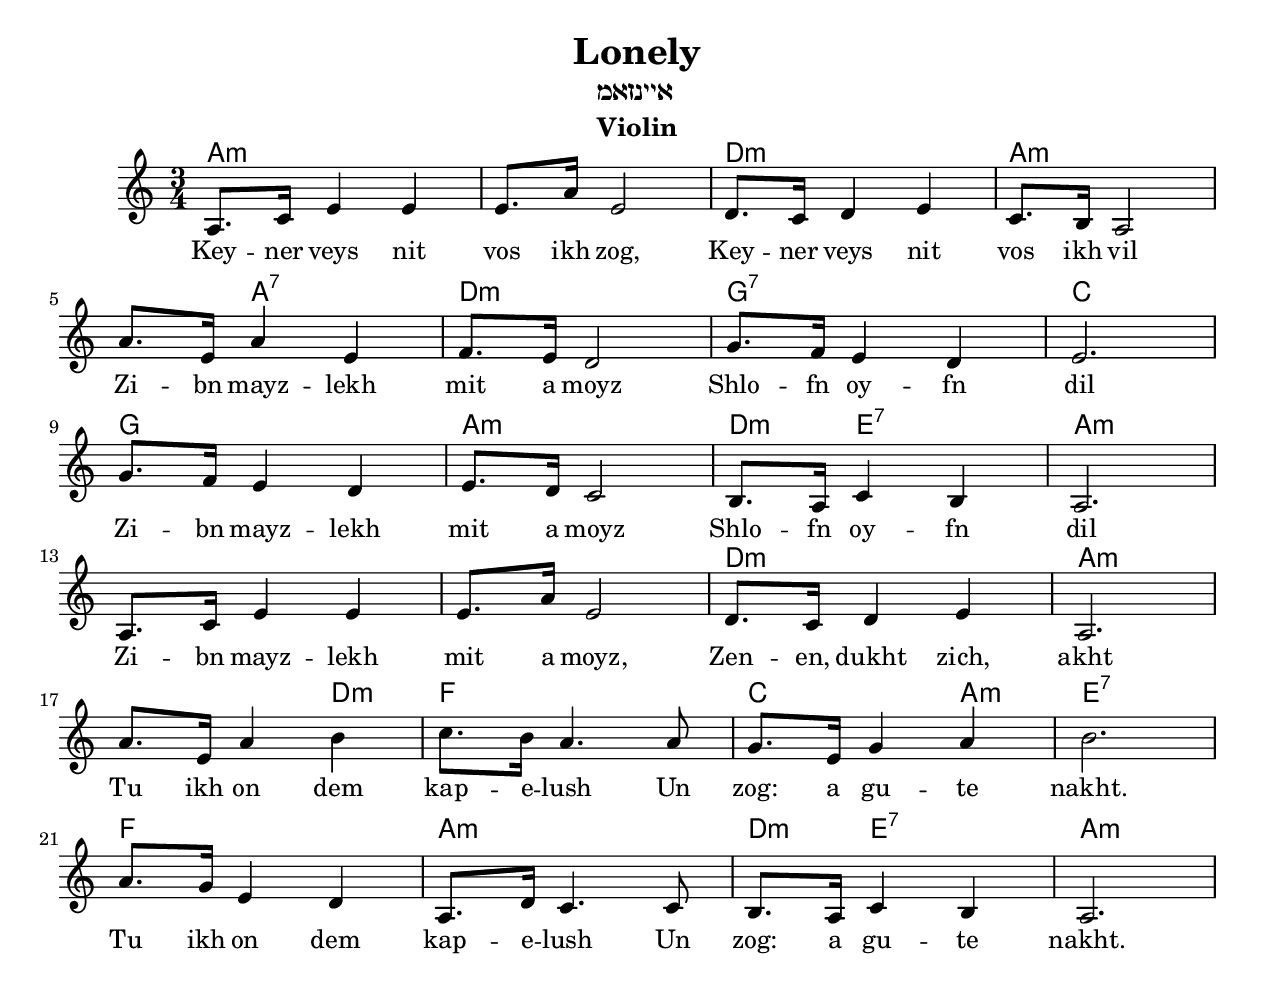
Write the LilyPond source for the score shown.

\version "2.18.0"
\include "english.ly"
\paper{
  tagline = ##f
  print-all-headers = ##t
  #(set-paper-size "letter")
}
date = #(strftime "%d-%m-%Y" (localtime (current-time)))

%\markup{ \italic{ " Updated " \date  }  }

%\markup{ Got something to say? }

global = {
  \clef treble
  \key a \minor
  \time 3/4
  \set Score.markFormatter = #format-mark-box-alphabet
}

%#################################### Melody ########################
melody = \relative c' {
  \global
  %\partial 16*3 a16 d f   %lead in notes
  a8. c16 e4 e
  e8. a16 e2
  d8. c16 d4 e
  c8. b16 a2
  \break
  a'8. e16 a4 e
  f8. e16 d2|
  g8. f16 e4 d
  e2.
  \break
  g8. f16 e4 d
  e8. d16 c2
  b8. a16 c4 b
  a2.
  \break
  a8. c16 e4 e
  e8. a16 e2
  d8. c16 d4 e
  a,2.
  \break
  a'8. e16 a4 b
  c8. b16 a4. a8
  g8. e16 g4 a
  b2.
  \break
  a8. g16 e4 d
  a8. d16 c4. c8
  b8. a16 c4 b a2.

}
%################################# Lyrics #####################
\addlyrics{
  Key -- ner veys nit vos ikh zog,
  Key -- ner veys nit vos ikh vil
  Zi -- bn mayz -- lekh mit a moyz
  Shlo -- fn oy -- fn dil
  Zi -- bn mayz -- lekh mit a moyz
  Shlo -- fn oy -- fn dil
  Zi -- bn mayz -- lekh mit a moyz,
  Zen -- en, dukht zich, akht
  Tu ikh on dem kap -- e -- lush
  Un zog: a gu -- te nakht.
  Tu ikh on dem kap -- e -- lush
  Un zog: a gu -- te nakht.
}
%################################# Chords #######################
harmonies = \chordmode {
  a4*6:m
  d4*3:m
  a4*4:m
  a2:7
  d4*3:m
  g4*3:7
  c4*3
  g4*3
  a4*3:m
  d4:m
  e2:7
  a4*9:m
  d4*3:m
  a4*5:m
  d4:m
  f4*3
  c4*2
  a4:m
  e4*3:7
  f4*3
  a4*3:m
  d4:m
  e2:7
  a4*3:m
}

\score {
  <<
    \new ChordNames {
      \set chordChanges = ##f
      \harmonies
    }
    \new Staff
    \melody
  >>
  \header{
    title= "Lonely"
    subtitle=" איינזאמ"
    composer= ""
    instrument = "Violin"
    arranger= ""
  }
  \layout{indent = 1.0\cm}
  \midi {
    \context {
      \Score
      tempoWholesPerMinute = #(ly:make-moment  120/4)
    }

    % \midi { }
  }
}
%{
  % more verses:
  \markup{}
  \markup {
  \fill-line {
  \hspace #0.1 % distance from left margin
  \column {
  \line { "1."
  \column {
  ""
  }
  }
  \hspace #0.2 % vertical distance between verses
  \line { "2."
  \column {
  ""
  }
  }
  }
  \hspace #0.1  % horiz. distance between columns
  \column {
  \line { "3."
  \column {
  ""
  }
  }
  \hspace #0.2 % distance between verses
  \line { "4."
  \column {
  ""
  }
  }
  }
  \hspace #0.1 % distance to right margin
  }
  }

%}
